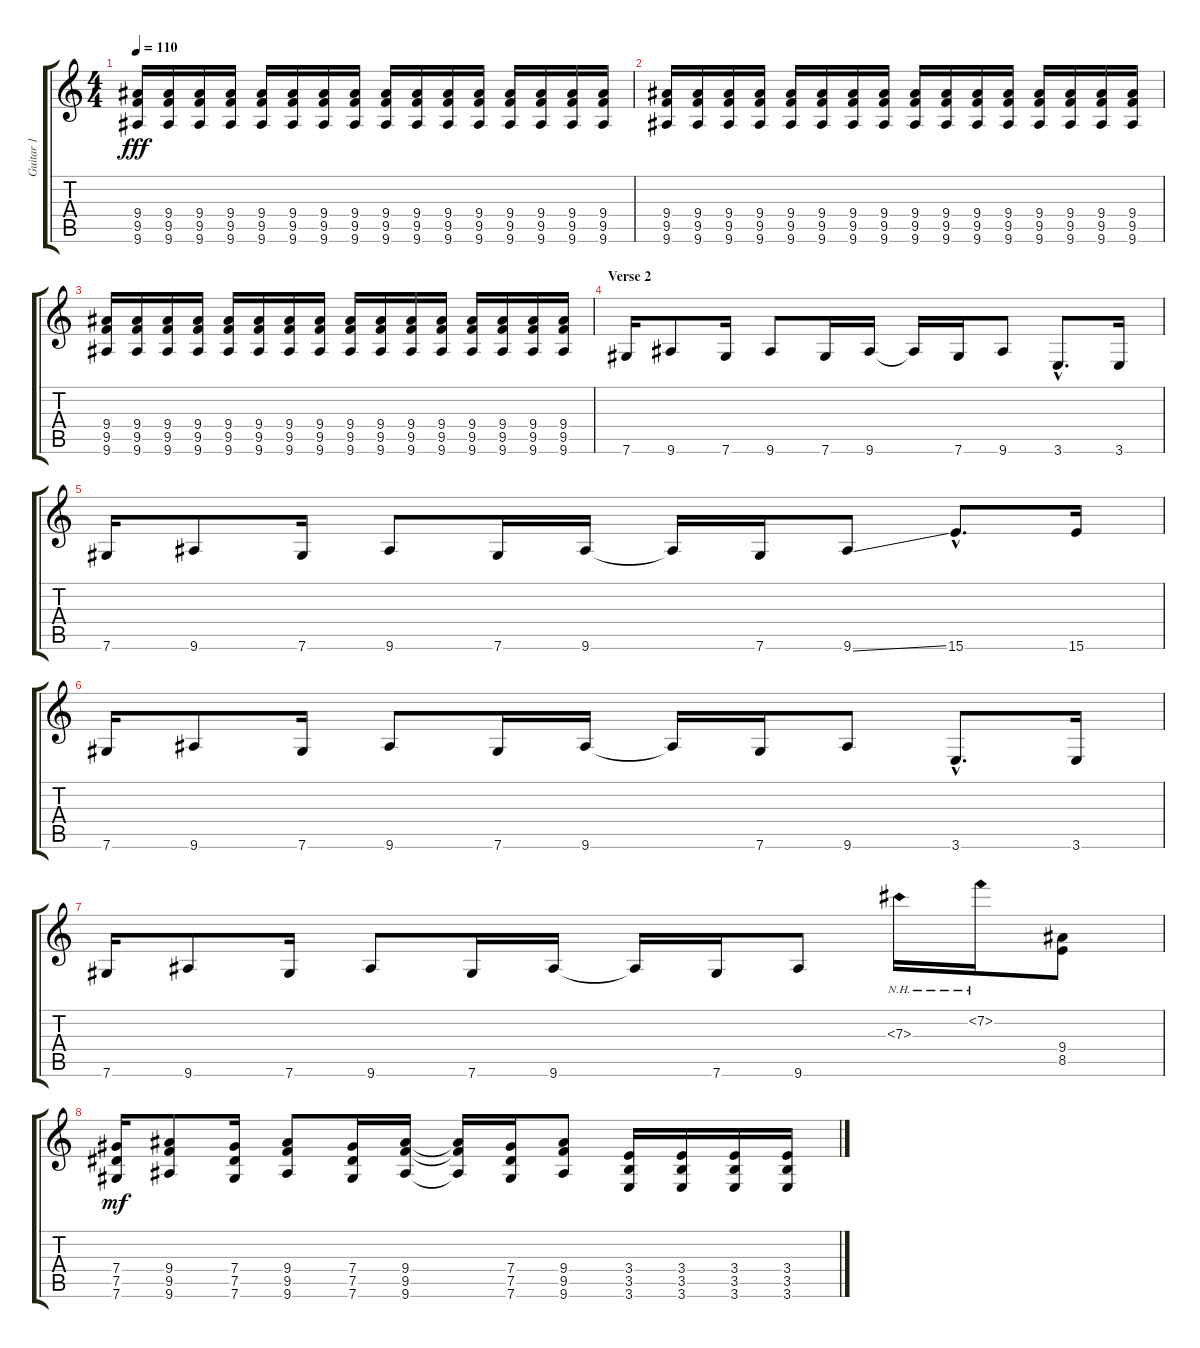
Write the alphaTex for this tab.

\track ("Guitar 1" "Guitar 1") {instrument distortionguitar}
\staff {score tabs}
\tuning (Eb4 Bb3 Gb3 Db3 Ab2 Db2) {hide}
\ts (4 4)
\tempo 110
\clef g2
\ks c
(9.4 9.5 9.6).16{dy fff volume 12} (9.4 9.5 9.6).16 (9.4 9.5 9.6).16 (9.4 9.5 9.6).16 (9.4 9.5 9.6).16 (9.4 9.5 9.6).16 (9.4 9.5 9.6).16 (9.4 9.5 9.6).16 (9.4 9.5 9.6).16 (9.4 9.5 9.6).16 (9.4 9.5 9.6).16 (9.4 9.5 9.6).16 (9.4 9.5 9.6).16 (9.4 9.5 9.6).16 (9.4 9.5 9.6).16 (9.4 9.5 9.6).16 |
(9.4 9.5 9.6).16 (9.4 9.5 9.6).16 (9.4 9.5 9.6).16 (9.4 9.5 9.6).16 (9.4 9.5 9.6).16 (9.4 9.5 9.6).16 (9.4 9.5 9.6).16 (9.4 9.5 9.6).16 (9.4 9.5 9.6).16 (9.4 9.5 9.6).16 (9.4 9.5 9.6).16 (9.4 9.5 9.6).16 (9.4 9.5 9.6).16 (9.4 9.5 9.6).16 (9.4 9.5 9.6).16 (9.4 9.5 9.6).16 |
(9.4 9.5 9.6).16{volume 16} (9.4 9.5 9.6).16 (9.4 9.5 9.6).16 (9.4 9.5 9.6).16 (9.4 9.5 9.6).16 (9.4 9.5 9.6).16 (9.4 9.5 9.6).16 (9.4 9.5 9.6).16 (9.4 9.5 9.6).16 (9.4 9.5 9.6).16 (9.4 9.5 9.6).16 (9.4 9.5 9.6).16 (9.4 9.5 9.6).16 (9.4 9.5 9.6).16 (9.4 9.5 9.6).16 (9.4 9.5 9.6).16 |
\section ("" "Verse 2")
7.6.16 9.6.8 7.6.16 9.6.8 7.6.16 9.6.16 9.6{t}.16 7.6.16 9.6.8 3.6{hac}.8{d} 3.6.16 |
7.6.16 9.6.8 7.6.16 9.6.8 7.6.16 9.6.16 9.6{t}.16 7.6.16 9.6{ss}.8 15.6{hac}.8{d} 15.6.16 |
7.6.16 9.6.8 7.6.16 9.6.8 7.6.16 9.6.16 9.6{t}.16 7.6.16 9.6.8 3.6{hac}.8{d} 3.6.16 |
7.6.16 9.6.8 7.6.16 9.6.8 7.6.16 9.6.16 9.6{t}.16 7.6.16 9.6.8 7.3{nh}.16 7.2{nh}.16 (9.4 8.5).8 |
(7.4 7.5 7.6).16{dy mf} (9.4 9.5 9.6).8 (7.4 7.5 7.6).16 (9.4 9.5 9.6).8 (7.4 7.5 7.6).16 (9.4 9.5 9.6).16 (9.4{t} 9.5{t} 9.6{t}).16 (7.4 7.5 7.6).16 (9.4 9.5 9.6).8 (3.4 3.5 3.6).16 (3.4 3.5 3.6).16 (3.4 3.5 3.6).16 (3.4 3.5 3.6).16
